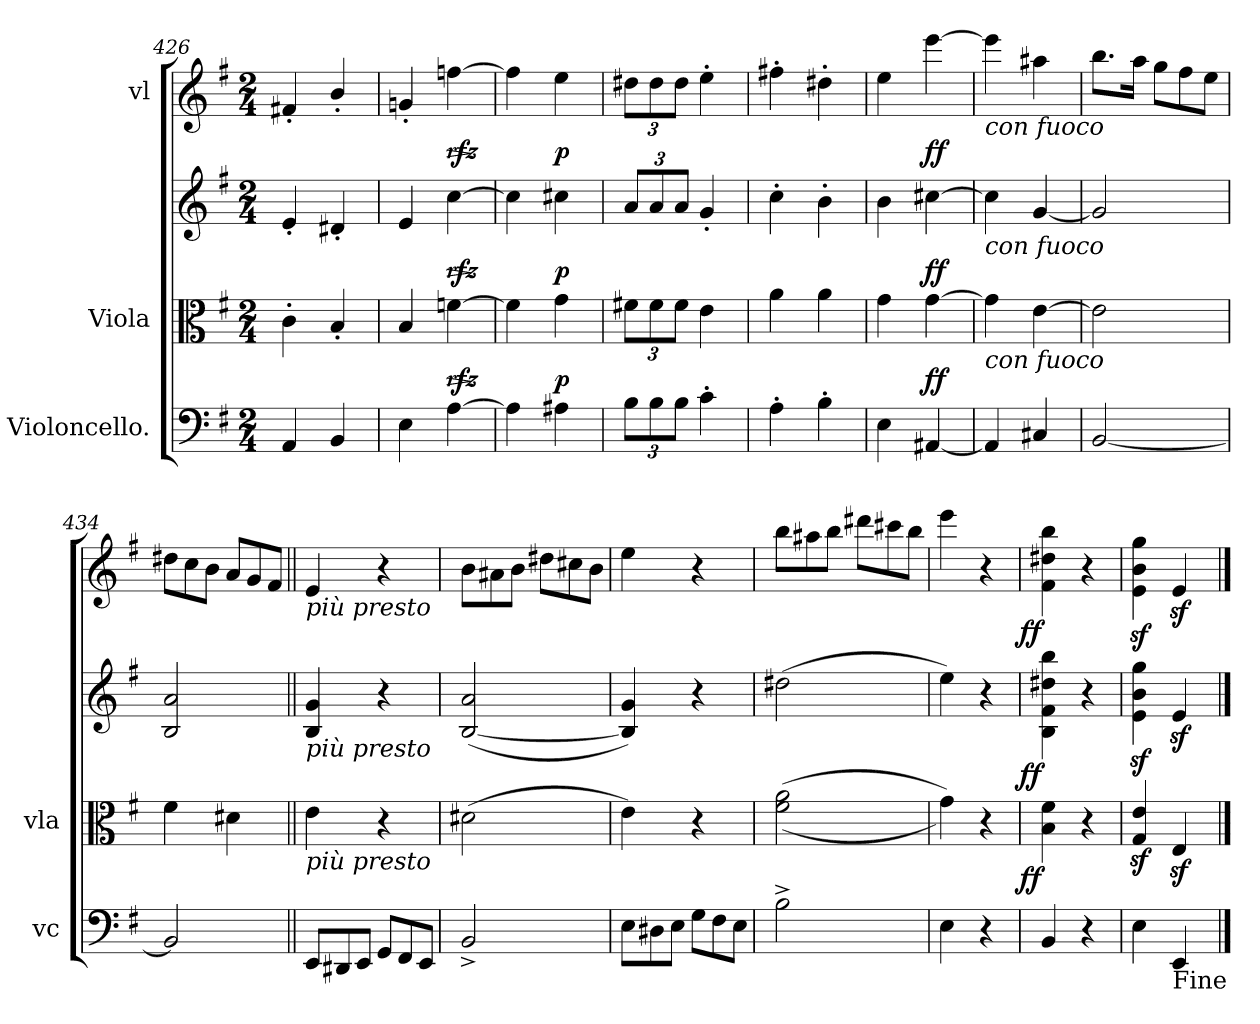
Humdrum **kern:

**kern	**kern	**dynam	**kern	**dynam	**kern	**dynam
*part4	*part3	*part3	*part2	*part2	*part1	*part1
*staff4	*staff3	*staff3	*staff2	*staff2	*staff1	*staff1
*I"Violoncello.	*I"Viola	*	*	*	*I"vl	*
*I'vc	*I'vla	*	*	*	*	*
*clefF4	*clefC3	*	*clefG2	*	*clefG2	*
*k[f#]	*k[f#]	*	*k[f#]	*	*k[f#]	*
*M2/4	*M2/4	*	*M2/4	*	*M2/4	*
=426	=426	=426	=426	=426	=426	=426
4AA/	4c'\	.	4e'/	.	4f#X'/	.
4BB/	4B'/	.	4d#X'/	.	4b'/	.
=427	=427	=427	=427	=427	=427	=427
4E\	4B/	.	4e/	.	4gn'/	.
!	!	!LO:HP:b	!	!LO:HP:b	!	!LO:HP:b
[4A\	[4fn\	> rfz	[4cc\	> rfz	[4ffn\	> rfz
.	.	]	.	]	.	]
=428	=428	=428	=428	=428	=428	=428
4A\]	4f\]	.	4cc\]	.	4ff\]	.
4A#X\	4g\	p	4cc#X\	p	4ee\	p
=429	=429	=429	=429	=429	=429	=429
*	*Xbrackettup	*	*	*	*Xbrackettup	*
12B\L	12f#X\L	.	12a/L	.	12dd#X\L	.
12B\	12f#\	.	12a/	.	12dd#\	.
12B\J	12f#\J	.	12a/J	.	12dd#\J	.
4c'\	4e\	.	4g'/	.	4ee'\	.
=430	=430	=430	=430	=430	=430	=430
4A'\	4a\	.	4cc'\	.	4ff#X'\	.
4B'\	4a\	.	4b'\	.	4dd#X'\	.
=431	=431	=431	=431	=431	=431	=431
4E\	4g\	.	4b\	.	4ee\	.
[4AA#X/	[4g\	ff	[4cc#X\	ff	[4eee\	ff
=432	=432	=432	=432	=432	=432	=432
!	!	!	!	!	!LO:TX:b:i:t=con fuoco	!
!	!	!	!LO:TX:b:i:t=con fuoco	!	!	!
!	!LO:TX:b:i:t=con fuoco	!	!	!	!	!
4AA#/]	4g\]	.	4cc#\]	.	4eee\]	.
4C#X/	[4e\	.	[4g/	.	4aa#X\	.
=433	=433	=433	=433	=433	=433	=433
[2BB/	2e\]	.	2g/]	.	8.bb\L	.
.	.	.	.	.	16aa\Jk	.
*	*	*	*	*	*Xtuplet	*
.	.	.	.	.	12gg\L	.
.	.	.	.	.	12ff#\	.
.	.	.	.	.	12ee\J	.
=434	=434	=434	=434	=434	=434	=434
2BB/]	4f#\	.	2B/ 2a/	.	12dd#X\L	.
.	.	.	.	.	12cc\	.
.	.	.	.	.	12b\J	.
.	4d#X\	.	.	.	12a/L	.
.	.	.	.	.	12g/	.
.	.	.	.	.	12f#/J	.
=435||	=435||	=435||	=435||	=435||	=435||	=435||
*Xtuplet	*	*	*	*	*	*
!	!	!	!	!	!LO:TX:b:i:t=più presto	!
!	!	!	!LO:TX:b:i:t=più presto	!	!	!
!	!LO:TX:b:i:t=più presto	!	!	!	!	!
12EE/L	4e\	.	4B/ 4g/	.	4e/	.
12DD#X/	.	.	.	.	.	.
12EE/J	.	.	.	.	.	.
12GG/L	4r	.	4r	.	4r	.
12FF#/	.	.	.	.	.	.
12EE/J	.	.	.	.	.	.
=436	=436	=436	=436	=436	=436	=436
2BB^>/	(2d#X\	.	(>[2B/ 2a/	.	12b\L	.
.	.	.	.	.	12a#X\	.
.	.	.	.	.	12b\J	.
.	.	.	.	.	12dd#X\L	.
.	.	.	.	.	12cc#X\	.
.	.	.	.	.	12b\J	.
=437	=437	=437	=437	=437	=437	=437
12E\L	4e\)	.	4B]/ 4g/)	.	4ee\	.
12D#X\	.	.	.	.	.	.
12E\J	.	.	.	.	.	.
12G\L	4r	.	4r	.	4r	.
12F#\	.	.	.	.	.	.
12E\J	.	.	.	.	.	.
=438	=438	=438	=438	=438	=438	=438
2B^\	(<(>2f#\ 2a\	.	(2dd#X\	.	12bb\L	.
.	.	.	.	.	12aa#X\	.
.	.	.	.	.	12bb\J	.
.	.	.	.	.	12ddd#X\L	.
.	.	.	.	.	12ccc#X\	.
.	.	.	.	.	12bb\J	.
=439	=439	=439	=439	=439	=439	=439
4E\	4g\))	.	4ee\)	.	4eee\	.
4r	4r	.	4r	.	4r	.
=440	=440	=440	=440	=440	=440	=440
!	!	!LO:DY:rj	!	!LO:DY:rj	!	!LO:DY:rj
4BB/	4B\ 4f#\	ff	4B\ 4f#\ 4dd#X\ 4bb\	ff	4f#\ 4dd#X\ 4bb\	ff
4r	4r	.	4r	.	4r	.
=441	=441	=441	=441	=441	=441	=441
4E\	4Gz/ 4ez/	.	4ez\ 4bz\ 4ggz\	.	4ez\ 4bz\ 4ggz\	.
!LO:TX:b:t=Fine	!	!	!	!	!	!
4EE/	4Ez/	.	4ez/	.	4ez/	.
==	==	==	==	==	==	==
*-	*-	*-	*-	*-	*-	*-
